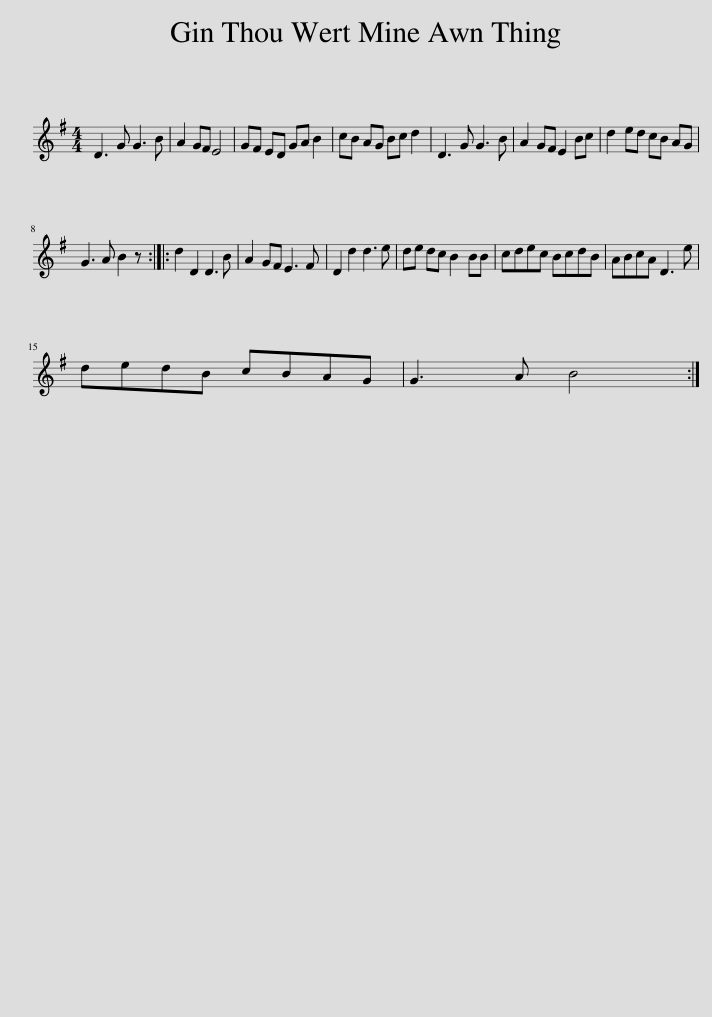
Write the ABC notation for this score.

X:1
L:1/8
M:4/4
I:linebreak $
K:G
V:1 treble
V:1
 D3 G G3 B | A2 GF E4 | GF ED GA B2 | cB AG Bc d2 | D3 G G3 B | %5
 A2 GF E2 Bc | d2 ed cB AG |$ G3 A B2 z :: d2 D2 D3 B | A2 GF E3 F | %10
 D2 d2 d3 e | de dc B2 BB | cdec BcdB | ABcA D3 e |$ dedB cBAG | %15
 G3 A B4 :| %16
